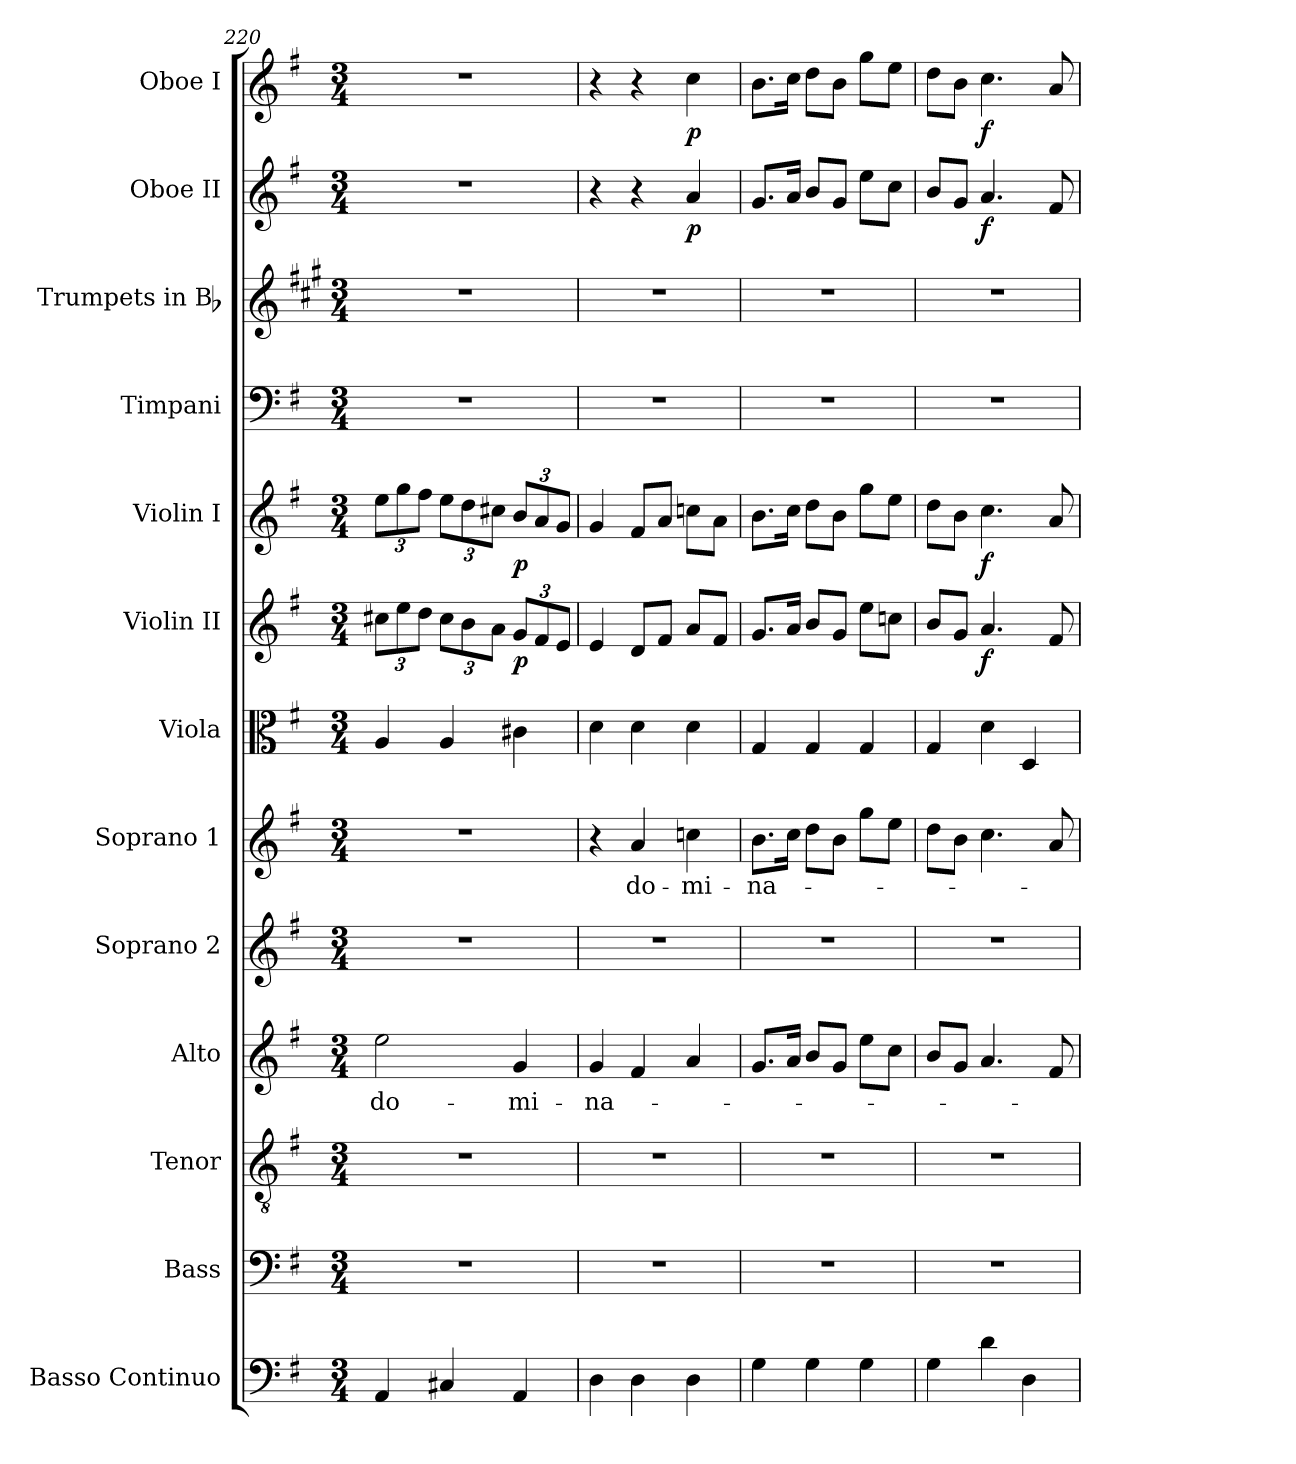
**kern	**kern	**kern	**kern	**text	**kern	**kern	**text	**kern	**kern	**dynam	**kern	**dynam	**kern	**kern	**kern	**dynam	**kern	**dynam
*part13	*part12	*part11	*part10	*part10	*part9	*part8	*part8	*part7	*part6	*part6	*part5	*part5	*part4	*part3	*part2	*part2	*part1	*part1
*staff13	*staff12	*staff11	*staff10	*staff10	*staff9	*staff8	*staff8	*staff7	*staff6	*staff6	*staff5	*staff5	*staff4	*staff3	*staff2	*staff2	*staff1	*staff1
*I"Basso Continuo	*I"Bass	*I"Tenor	*I"Alto	*	*I"Soprano 2	*I"Soprano 1	*	*I"Viola	*I"Violin II	*	*I"Violin I	*	*I"Timpani	*I"Trumpets in Bb	*I"Oboe II	*	*I"Oboe I	*
*I'BC	*I'B	*I'T	*I'A	*	*I'S	*I'S	*	*I'Vla.	*I'Vln. II	*	*I'Vln. I	*	*I'Timp.	*	*I'Ob. II	*	*I'Ob. I	*
!!LO:PB:g=z
*clefF4	*clefF4	*clefGv2	*clefG2	*	*clefG2	*clefG2	*	*clefC3	*clefG2	*	*clefG2	*	*clefF4	*clefG2	*clefG2	*	*clefG2	*
*	*	*	*	*	*	*	*	*	*	*	*	*	*	*ITrd1c2	*	*	*	*
*k[f#]	*k[f#]	*k[f#]	*k[f#]	*	*k[f#]	*k[f#]	*	*k[f#]	*k[f#]	*	*k[f#]	*	*k[f#]	*k[f#]	*k[f#]	*	*k[f#]	*
*G:	*G:	*G:	*G:	*	*G:	*G:	*	*G:	*G:	*	*G:	*	*G:	*G:	*G:	*	*G:	*
*M3/4	*M3/4	*M3/4	*M3/4	*	*M3/4	*M3/4	*	*M3/4	*M3/4	*	*M3/4	*	*M3/4	*M3/4	*M3/4	*	*M3/4	*
=220	=220	=220	=220	=220	=220	=220	=220	=220	=220	=220	=220	=220	=220	=220	=220	=220	=220	=220
!	!	!	!	!LO:LY:b	!	!	!	!	!	!	!	!	!	!	!	!	!	!
4AA/	2.r	2.r	2ee\	do-	2.r	2.r	.	4A/	12cc#X\L	.	12ee\L	.	2.r	2.r	2.r	.	2.r	.
.	.	.	.	.	.	.	.	.	12ee\	.	12gg\	.	.	.	.	.	.	.
.	.	.	.	.	.	.	.	.	12dd\J	.	12ff#\J	.	.	.	.	.	.	.
4C#X/	.	.	.	.	.	.	.	4A/	12cc#\L	.	12ee\L	.	.	.	.	.	.	.
.	.	.	.	.	.	.	.	.	12b\	.	12dd\	.	.	.	.	.	.	.
.	.	.	.	.	.	.	.	.	12a\J	.	12cc#X\J	.	.	.	.	.	.	.
!	!	!	!	!LO:LY:b	!	!	!	!	!	!LO:DY:b	!	!LO:DY:b	!	!	!	!	!	!
4AA/	.	.	4g/	-mi-	.	.	.	4c#X\	12g/L	p	12b/L	p	.	.	.	.	.	.
.	.	.	.	.	.	.	.	.	12f#/	.	12a/	.	.	.	.	.	.	.
.	.	.	.	.	.	.	.	.	12e/J	.	12g/J	.	.	.	.	.	.	.
=221	=221	=221	=221	=221	=221	=221	=221	=221	=221	=221	=221	=221	=221	=221	=221	=221	=221	=221
!	!	!	!	!LO:LY:b	!	!	!	!	!	!	!	!	!	!	!	!	!	!
4D\	2.r	2.r	4g/	-na-	2.r	4r	.	4d\	4e/	.	4g/	.	2.r	2.r	4r	.	4r	.
!	!	!	!	!	!	!	!LO:LY:b	!	!	!	!	!	!	!	!	!	!	!
4D\	.	.	4f#/	.	.	4a/	do-	4d\	8d/L	.	8f#/L	.	.	.	4r	.	4r	.
.	.	.	.	.	.	.	.	.	8f#/J	.	8a/J	.	.	.	.	.	.	.
!	!	!	!	!	!	!	!LO:LY:b	!	!	!	!	!	!	!	!	!LO:DY:b	!	!LO:DY:b
4D\	.	.	4a/	.	.	4ccni\	-mi-	4d\	8a/L	.	8ccn\L	.	.	.	4a/	p	4cc\	p
.	.	.	.	.	.	.	.	.	8f#/J	.	8a\J	.	.	.	.	.	.	.
=222	=222	=222	=222	=222	=222	=222	=222	=222	=222	=222	=222	=222	=222	=222	=222	=222	=222	=222
!	!	!	!	!	!	!	!LO:LY:b	!	!	!	!	!	!	!	!	!	!	!
4G\	2.r	2.r	8.g/L	.	2.r	8.b\L	-na-	4G/	8.g/L	.	8.b\L	.	2.r	2.r	8.g/L	.	8.b\L	.
.	.	.	16a/Jk	.	.	16cc\Jk	.	.	16a/Jk	.	16cc\Jk	.	.	.	16a/Jk	.	16cc\Jk	.
4G\	.	.	8b/L	.	.	8dd\L	.	4G/	8b/L	.	8dd\L	.	.	.	8b/L	.	8dd\L	.
.	.	.	8g/J	.	.	8b\J	.	.	8g/J	.	8b\J	.	.	.	8g/J	.	8b\J	.
4G\	.	.	8ee\L	.	.	8gg\L	.	4G/	8ee\L	.	8gg\L	.	.	.	8ee\L	.	8gg\L	.
.	.	.	8cc\J	.	.	8ee\J	.	.	8ccn\J	.	8ee\J	.	.	.	8cc\J	.	8ee\J	.
=223	=223	=223	=223	=223	=223	=223	=223	=223	=223	=223	=223	=223	=223	=223	=223	=223	=223	=223
4G\	2.r	2.r	8b/L	.	2.r	8dd\L	.	4G/	8b/L	.	8dd\L	.	2.r	2.r	8b/L	.	8dd\L	.
.	.	.	8g/J	.	.	8b\J	.	.	8g/J	.	8b\J	.	.	.	8g/J	.	8b\J	.
!	!	!	!	!	!	!	!	!	!	!LO:DY:b	!	!LO:DY:b	!	!	!	!LO:DY:b	!	!LO:DY:b
4d\	.	.	4.a/	.	.	4.cc\	.	4d\	4.a/	f	4.cc\	f	.	.	4.a/	f	4.cc\	f
4D\	.	.	.	.	.	.	.	4D/	.	.	.	.	.	.	.	.	.	.
.	.	.	8f#/	.	.	8a/	.	.	8f#/	.	8a/	.	.	.	8f#/	.	8a/	.
=	=	=	=	=	=	=	=	=	=	=	=	=	=	=	=	=	=	=
*-	*-	*-	*-	*-	*-	*-	*-	*-	*-	*-	*-	*-	*-	*-	*-	*-	*-	*-
